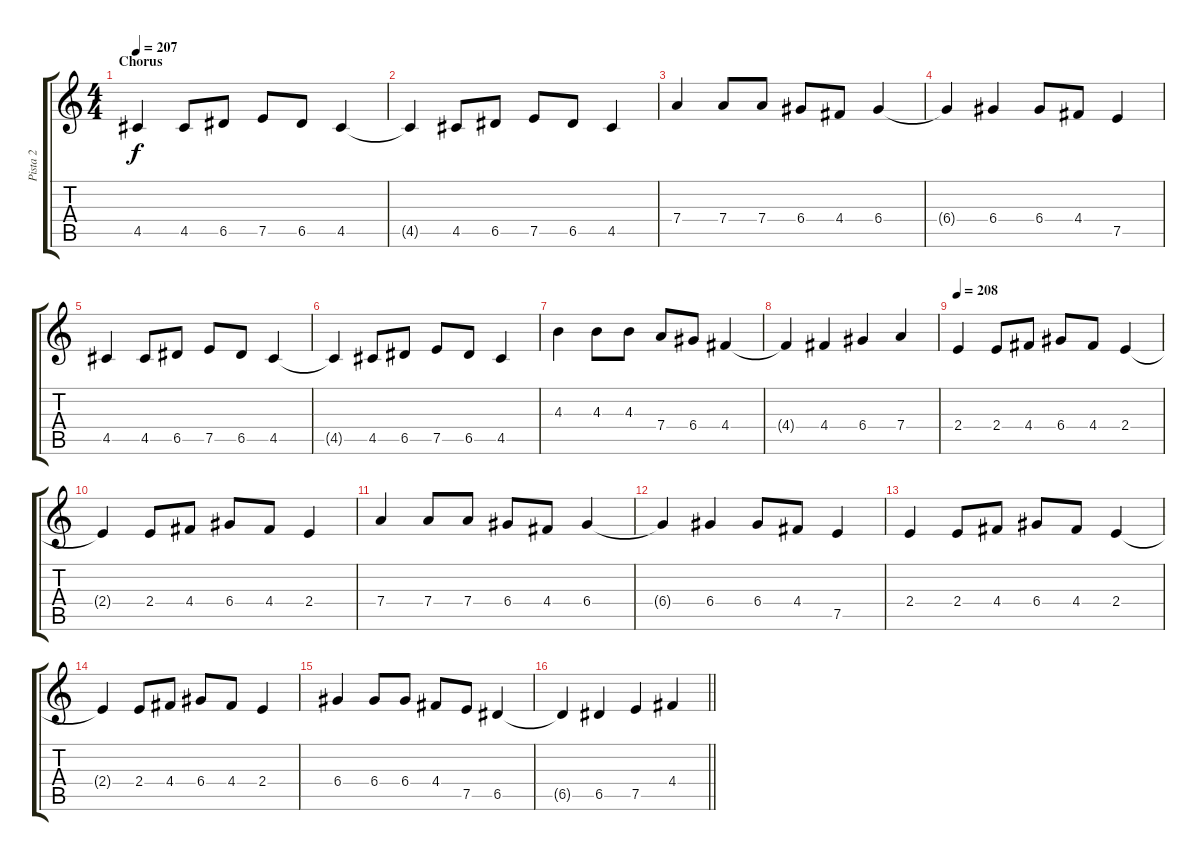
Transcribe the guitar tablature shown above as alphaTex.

\track ("Pista 2" "Pista 2") {instrument distortionguitar}
\staff {score tabs}
\tuning (E4 B3 G3 D3 A2 E2) {hide}
\ts (4 4)
\section ("" "Chorus")
\tempo 207
\clef g2
\ks c
4.5.4{dy f} 4.5.8 6.5.8 7.5.8 6.5.8 4.5.4 |
4.5{t}.4 4.5.8 6.5.8 7.5.8 6.5.8 4.5.4 |
7.4.4 7.4.8 7.4.8 6.4.8 4.4.8 6.4.4 |
6.4{t}.4 6.4.4 6.4.8 4.4.8 7.5.4 |
4.5.4 4.5.8 6.5.8 7.5.8 6.5.8 4.5.4 |
4.5{t}.4 4.5.8 6.5.8 7.5.8 6.5.8 4.5.4 |
4.3.4 4.3.8 4.3.8 7.4.8 6.4.8 4.4.4 |
4.4{t}.4 4.4.4 6.4.4 7.4.4 |
\tempo 208
2.4.4 2.4.8 4.4.8 6.4.8 4.4.8 2.4.4 |
2.4{t}.4 2.4.8 4.4.8 6.4.8 4.4.8 2.4.4 |
7.4.4 7.4.8 7.4.8 6.4.8 4.4.8 6.4.4 |
6.4{t}.4 6.4.4 6.4.8 4.4.8 7.5.4 |
2.4.4 2.4.8 4.4.8 6.4.8 4.4.8 2.4.4 |
2.4{t}.4 2.4.8 4.4.8 6.4.8 4.4.8 2.4.4 |
6.4.4 6.4.8 6.4.8 4.4.8 7.5.8 6.5.4 |
\barLineRight lightlight
6.5{t}.4 6.5.4 7.5.4 4.4.4
